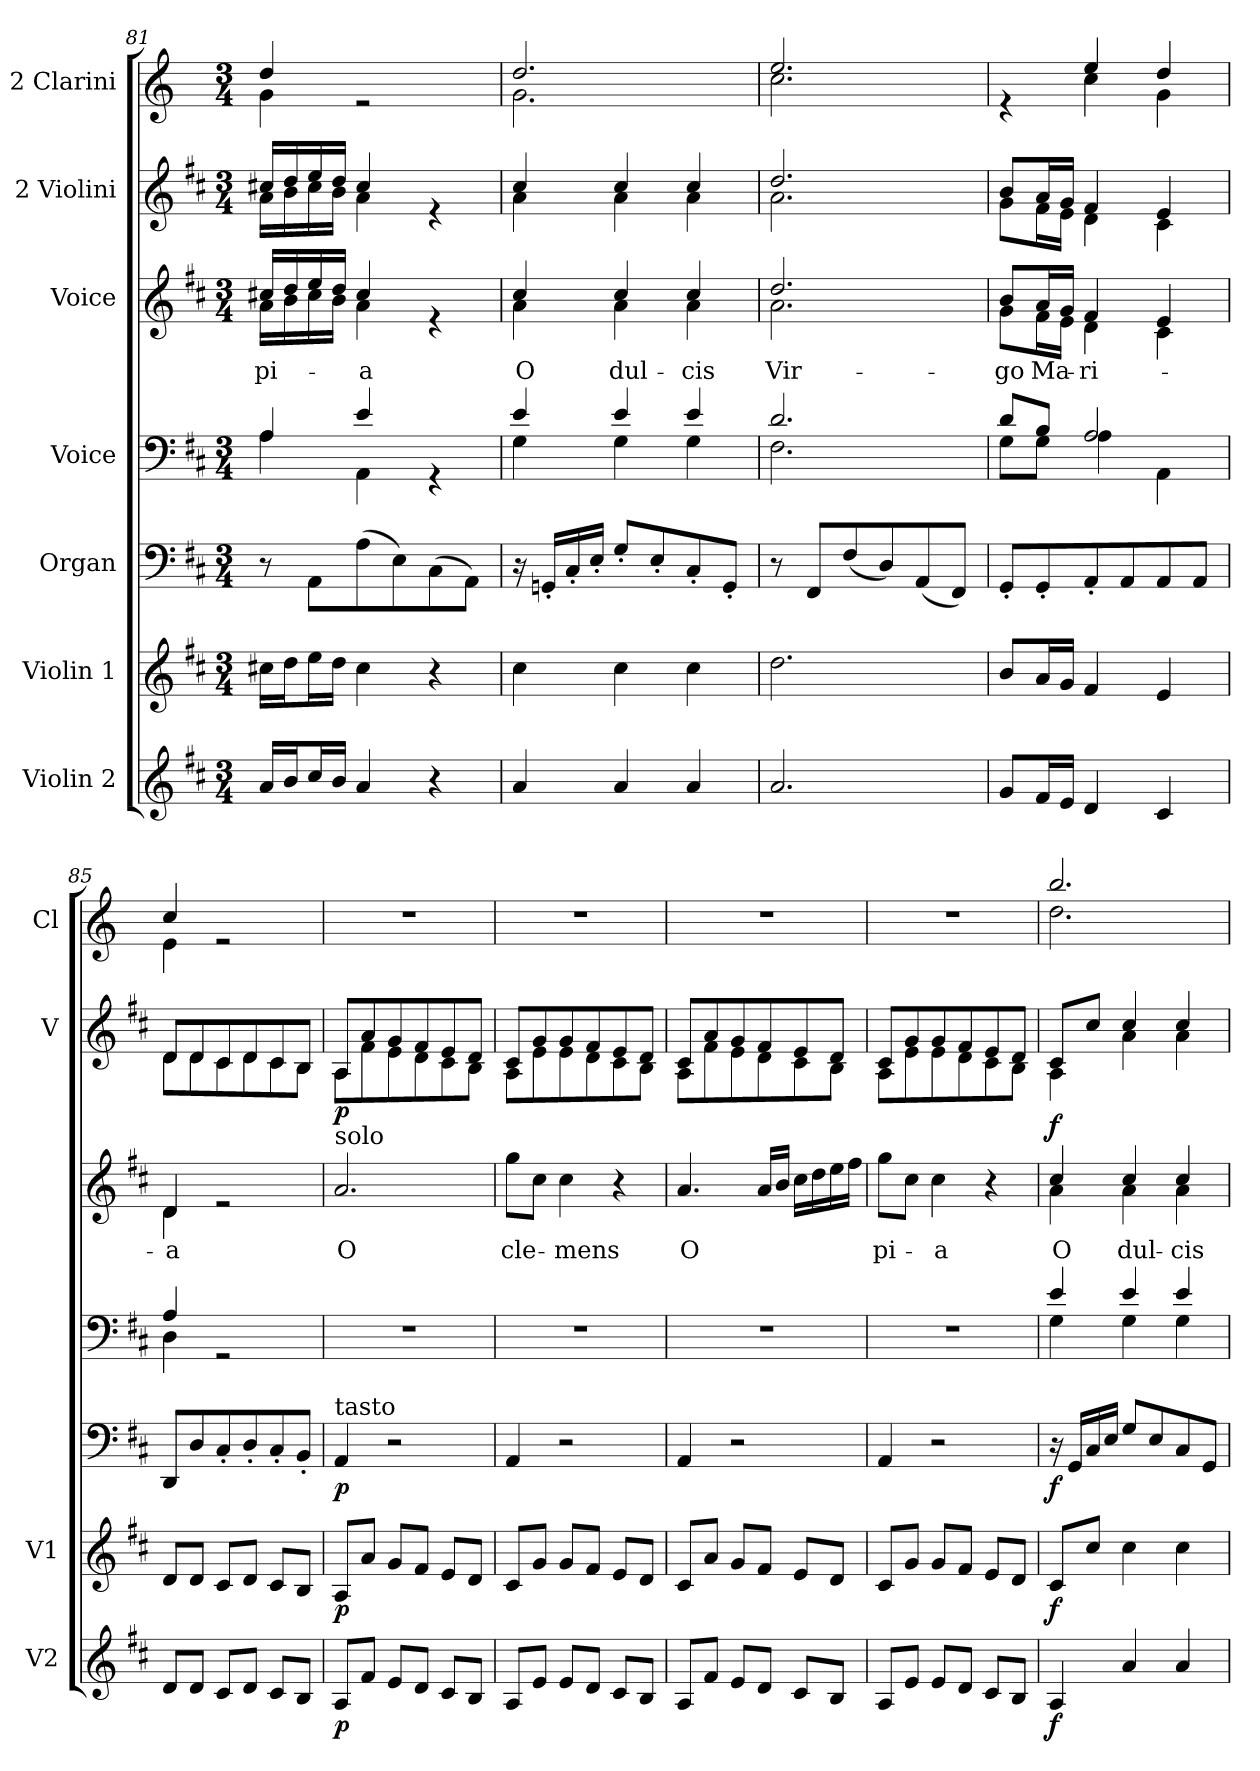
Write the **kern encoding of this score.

**kern	**dynam	**kern	**dynam	**kern	**dynam	**kern	**kern	**text	**dynam	**kern	**dynam	**kern
*part7	*part7	*part6	*part6	*part5	*part5	*part4	*part3	*part3	*part3	*part2	*part2	*part1
*staff7	*staff7	*staff6	*staff6	*staff5	*staff5	*staff4	*staff3	*staff3	*staff3	*staff2	*staff2	*staff1
*I"Violin 2	*	*I"Violin 1	*	*I"Organ	*	*I"Voice	*I"Voice	*	*	*I"2 Violini	*	*I"2 Clarini
*I'V2	*	*I'V1	*	*	*	*	*	*	*	*I'V	*	*I'Cl
*clefG2	*	*clefG2	*	*clefF4	*	*clefF4	*clefG2	*	*	*clefG2	*	*clefG2
*	*	*	*	*	*	*	*	*	*	*	*	*ITrd-1c-2
*k[f#c#]	*	*k[f#c#]	*	*k[f#c#]	*	*k[f#c#]	*k[f#c#]	*	*	*k[f#c#]	*	*k[f#c#]
*M3/4	*	*M3/4	*	*M3/4	*	*M3/4	*M3/4	*	*	*M3/4	*	*M3/4
=81	=81	=81	=81	=81	=81	=81	=81	=81	=81	=81	=81	=81
*	*	*	*	*	*	*^	*	*	*	*	*	*
!	!	!	!	!	!	!	!	!	!LO:LY:b	!	!	!	!
*	*	*	*	*	*	*	*	*^	*	*	*^	*	*^
16a/LL	.	16cc#X\LL	.	8r	.	4A/	4A\	16cc#X/LL	16a\LL	pi-	.	16cc#X/LL	16a\LL	.	4ee/	4a\
16b/J	.	16dd\J	.	.	.	.	.	16dd/	16b\	.	.	16dd/	16b\	.	.	.
16cc#/L	.	16ee\L	.	8AA\L	.	.	.	16ee/	16cc#\	.	.	16ee/	16cc#\	.	.	.
16b/JJ	.	16dd\JJ	.	.	.	.	.	16dd/JJ	16b\JJ	.	.	16dd/JJ	16b\JJ	.	.	.
!	!	!	!	!	!	!	!	!	!	!LO:LY:b	!	!	!	!	!	!
4a/	.	4cc#\	.	(8A\	.	4e/	4AA\	4cc#/	4a\	-a	.	4cc#/	4a\	.	2re	2ryy
.	.	.	.	8E\)	.	.	.	.	.	.	.	.	.	.	.	.
4r	.	4r	.	(8C#\	.	4rGG	4ryy	4re	4ryy	.	.	4re	4ryy	.	.	.
.	.	.	.	8AA\J)	.	.	.	.	.	.	.	.	.	.	.	.
=82	=82	=82	=82	=82	=82	=82	=82	=82	=82	=82	=82	=82	=82	=82	=82	=82
!	!	!	!	!	!	!	!	!	!	!LO:LY:b	!	!	!	!	!	!
4a/	.	4cc#\	.	16r	.	4e/	4G\	4cc#/	4a\	O	.	4cc#/	4a\	.	2.ee/	2.a\
.	.	.	.	16GGn'/LL	.	.	.	.	.	.	.	.	.	.	.	.
.	.	.	.	16C#'/	.	.	.	.	.	.	.	.	.	.	.	.
.	.	.	.	16E'/JJ	.	.	.	.	.	.	.	.	.	.	.	.
!	!	!	!	!	!	!	!	!	!	!LO:LY:b	!	!	!	!	!	!
4a/	.	4cc#\	.	8G'/L	.	4e/	4G\	4cc#/	4a\	dul-	.	4cc#/	4a\	.	.	.
.	.	.	.	8E'/	.	.	.	.	.	.	.	.	.	.	.	.
!	!	!	!	!	!	!	!	!	!	!LO:LY:b	!	!	!	!	!	!
4a/	.	4cc#\	.	8C#'/	.	4e/	4G\	4cc#/	4a\	-cis	.	4cc#/	4a\	.	.	.
.	.	.	.	8GG'/J	.	.	.	.	.	.	.	.	.	.	.	.
=83	=83	=83	=83	=83	=83	=83	=83	=83	=83	=83	=83	=83	=83	=83	=83	=83
!	!	!	!	!	!	!	!	!	!	!LO:LY:b	!	!	!	!	!	!
2.a/	.	2.dd\	.	8r	.	2.d/	2.F#\	2.dd/	2.a\	Vir-	.	2.dd/	2.a\	.	2.ff#/	2.dd\
.	.	.	.	8FF#/L	.	.	.	.	.	.	.	.	.	.	.	.
.	.	.	.	(8F#/	.	.	.	.	.	.	.	.	.	.	.	.
.	.	.	.	8D/)	.	.	.	.	.	.	.	.	.	.	.	.
.	.	.	.	(8AA/	.	.	.	.	.	.	.	.	.	.	.	.
.	.	.	.	8FF#/J)	.	.	.	.	.	.	.	.	.	.	.	.
!!LO:PB:g=z	!!
=84	=84	=84	=84	=84	=84	=84	=84	=84	=84	=84	=84	=84	=84	=84	=84	=84
!	!	!	!	!	!	!	!	!	!	!LO:LY:b	!	!	!	!	!	!
8g/L	.	8b/L	.	8GG'/L	.	8d/L	8G\L	8b/L	8g\L	-go	.	8b/L	8g\L	.	4re	4ryy
!	!	!	!	!	!	!	!	!	!	!LO:LY:b	!	!	!	!	!	!
16f#/L	.	16a/L	.	8GG'/	.	8B/J	8G\J	16a/L	16f#\L	Ma-	.	16a/L	16f#\L	.	.	.
16e/JJ	.	16g/JJ	.	.	.	.	.	16g/JJ	16e\JJ	.	.	16g/JJ	16e\JJ	.	.	.
!	!	!	!	!	!	!	!	!	!	!LO:LY:b	!	!	!	!	!	!
4d/	.	4f#/	.	8AA'/	.	2A/	4A\	4f#/	4d\	-ri-	.	4f#/	4d\	.	4ff#/	4dd\
.	.	.	.	8AA/	.	.	.	.	.	.	.	.	.	.	.	.
4c#/	.	4e/	.	8AA/	.	.	4AA\	4e/	4c#\	.	.	4e/	4c#\	.	4ee/	4a\
.	.	.	.	8AA/J	.	.	.	.	.	.	.	.	.	.	.	.
=85	=85	=85	=85	=85	=85	=85	=85	=85	=85	=85	=85	=85	=85	=85	=85	=85
!	!	!	!	!	!	!	!	!	!	!LO:LY:b	!	!	!	!	!	!
8d/L	.	8d/L	.	8DD/L	.	4A/	4D\	4d/	4d\	-a	.	8d/L	8d\L	.	4dd/	4f#\
8d/J	.	8d/J	.	8D/	.	.	.	.	.	.	.	8d/	8d\	.	.	.
8c#/L	.	8c#/L	.	8C#'/	.	2rGG	2ryy	2re	2ryy	.	.	8c#/	8c#\	.	2re	2ryy
8d/J	.	8d/J	.	8D'/	.	.	.	.	.	.	.	8d/	8d\	.	.	.
8c#/L	.	8c#/L	.	8C#'/	.	.	.	.	.	.	.	8c#/	8c#\	.	.	.
8B/J	.	8B/J	.	8BB'/J	.	.	.	.	.	.	.	8B/J	8B\J	.	.	.
*	*	*	*	*	*	*v	*v	*	*	*	*	*	*	*	*v	*v
*	*	*	*	*	*	*	*v	*v	*	*	*	*	*	*
=86	=86	=86	=86	=86	=86	=86	=86	=86	=86	=86	=86	=86	=86
!	!	!	!	!	!	!	!LO:TX:a:t=solo	!	!	!	!	!	!
!	!	!	!	!LO:TX:a:t=tasto	!	!	!	!	!	!	!	!	!
!	!LO:DY:b	!	!LO:DY:b	!	!LO:DY:b	!	!	!LO:LY:b	!	!	!	!LO:DY:b	!
8A/L	p	8A/L	p	4AA/	p	2.r	2.a/	O	.	8A/L	8A\L	p	2.r
8f#/J	.	8a/J	.	.	.	.	.	.	.	8a/	8f#\	.	.
8e/L	.	8g/L	.	2r	.	.	.	.	.	8g/	8e\	.	.
8d/J	.	8f#/J	.	.	.	.	.	.	.	8f#/	8d\	.	.
8c#/L	.	8e/L	.	.	.	.	.	.	.	8e/	8c#\	.	.
8B/J	.	8d/J	.	.	.	.	.	.	.	8d/J	8B\J	.	.
=87	=87	=87	=87	=87	=87	=87	=87	=87	=87	=87	=87	=87	=87
!	!	!	!	!	!	!	!	!LO:LY:b	!	!	!	!	!
8A/L	.	8c#/L	.	4AA/	.	2.r	8gg\L	cle-	.	8c#/L	8A\L	.	2.r
8e/J	.	8g/J	.	.	.	.	8cc#\J	.	.	8g/	8e\	.	.
!	!	!	!	!	!	!	!	!LO:LY:b	!	!	!	!	!
8e/L	.	8g/L	.	2r	.	.	4cc#\	-mens	.	8g/	8e\	.	.
8d/J	.	8f#/J	.	.	.	.	.	.	.	8f#/	8d\	.	.
8c#/L	.	8e/L	.	.	.	.	4r	.	.	8e/	8c#\	.	.
8B/J	.	8d/J	.	.	.	.	.	.	.	8d/J	8B\J	.	.
=88	=88	=88	=88	=88	=88	=88	=88	=88	=88	=88	=88	=88	=88
!	!	!	!	!	!	!	!	!LO:LY:b	!	!	!	!	!
8A/L	.	8c#/L	.	4AA/	.	2.r	4.a/	-O	.	8c#/L	8A\L	.	2.r
8f#/J	.	8a/J	.	.	.	.	.	.	.	8a/	8f#\	.	.
8e/L	.	8g/L	.	2r	.	.	.	.	.	8g/	8e\	.	.
8d/J	.	8f#/J	.	.	.	.	16a/LL	.	.	8f#/	8d\	.	.
.	.	.	.	.	.	.	16b/JJ	.	.	.	.	.	.
8c#/L	.	8e/L	.	.	.	.	16cc#\LL	.	.	8e/	8c#\	.	.
.	.	.	.	.	.	.	16dd\	.	.	.	.	.	.
8B/J	.	8d/J	.	.	.	.	16ee\	.	.	8d/J	8B\J	.	.
.	.	.	.	.	.	.	16ff#\JJ	.	.	.	.	.	.
=89	=89	=89	=89	=89	=89	=89	=89	=89	=89	=89	=89	=89	=89
!	!	!	!	!	!	!	!	!LO:LY:b	!	!	!	!	!
8A/L	.	8c#/L	.	4AA/	.	2.r	8gg\L	pi-	.	8c#/L	8A\L	.	2.r
8e/J	.	8g/J	.	.	.	.	8cc#\J	.	.	8g/	8e\	.	.
!	!	!	!	!	!	!	!	!LO:LY:b	!	!	!	!	!
8e/L	.	8g/L	.	2r	.	.	4cc#\	-a	.	8g/	8e\	.	.
8d/J	.	8f#/J	.	.	.	.	.	.	.	8f#/	8d\	.	.
8c#/L	.	8e/L	.	.	.	.	4r	.	.	8e/	8c#\	.	.
8B/J	.	8d/J	.	.	.	.	.	.	.	8d/J	8B\J	.	.
!!LO:LB:g=z
=90	=90	=90	=90	=90	=90	=90	=90	=90	=90	=90	=90	=90	=90
*	*	*	*	*	*	*^	*	*	*	*	*	*	*
!	!	!	!	!	!	!	!	!LO:TX:a:t=tutti	!	!	!	!	!	!
!	!LO:DY:b	!	!LO:DY:b	!	!LO:DY:b	!	!	!	!LO:LY:b	!LO:DY:a	!	!	!	!
*	*	*	*	*	*	*	*	*^	*	*	*	*	*	*^
4A/	f	8c#/L	f	16r	f	4e/	4G\	4cc#/	4a\	O	f	8c#/L	4A\	.	2.ccc#/	2.ee\
.	.	.	.	16GG/LL	.	.	.	.	.	.	.	.	.	.	.	.
.	.	8cc#/J	.	16C#/	.	.	.	.	.	.	.	8cc#/J	.	.	.	.
.	.	.	.	16E/JJ	.	.	.	.	.	.	.	.	.	.	.	.
!	!	!	!	!	!	!	!	!	!	!LO:LY:b	!	!	!	!	!	!
4a/	.	4cc#\	.	8G/L	.	4e/	4G\	4cc#/	4a\	dul-	.	4cc#/	4a\	.	.	.
.	.	.	.	8E/	.	.	.	.	.	.	.	.	.	.	.	.
!	!	!	!	!	!	!	!	!	!	!LO:LY:b	!	!	!	!	!	!
4a/	.	4cc#\	.	8C#/	.	4e/	4G\	4cc#/	4a\	-cis	.	4cc#/	4a\	.	.	.
.	.	.	.	8GG/J	.	.	.	.	.	.	.	.	.	.	.	.
*	*	*	*	*	*	*v	*v	*	*	*	*	*v	*v	*	*v	*v
*	*	*	*	*	*	*	*v	*v	*	*	*	*	*
=	=	=	=	=	=	=	=	=	=	=	=	=
*-	*-	*-	*-	*-	*-	*-	*-	*-	*-	*-	*-	*-
